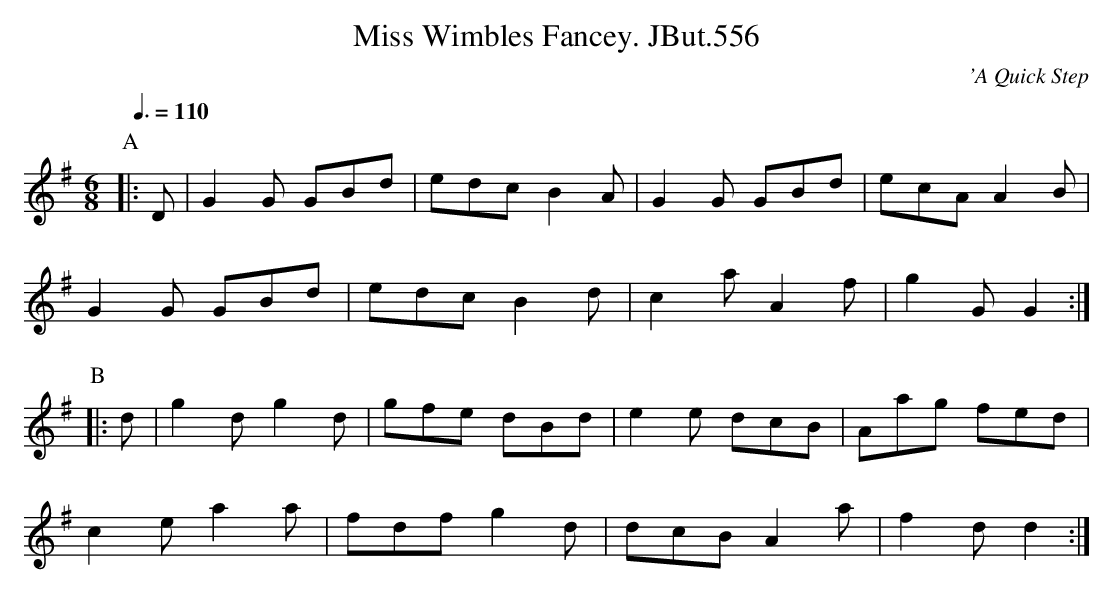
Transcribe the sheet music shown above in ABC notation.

X:1
T:Miss Wimbles Fancey. JBut.556
C:'A Quick Step
M:6/8
Q:3/8=110
L:1/8
K:G
P:A
|: D | G2G GBd | edc B2A | G2G GBd | ecA A2B |
G2G GBd | edc B2d | c2a A2f | g2G G2 :|
P:B
|: d | g2d g2d | gfe dBd | e2e dcB | Aag fed |
c2e a2a | fdf g2d | dcB A2a | f2d d2 :|
